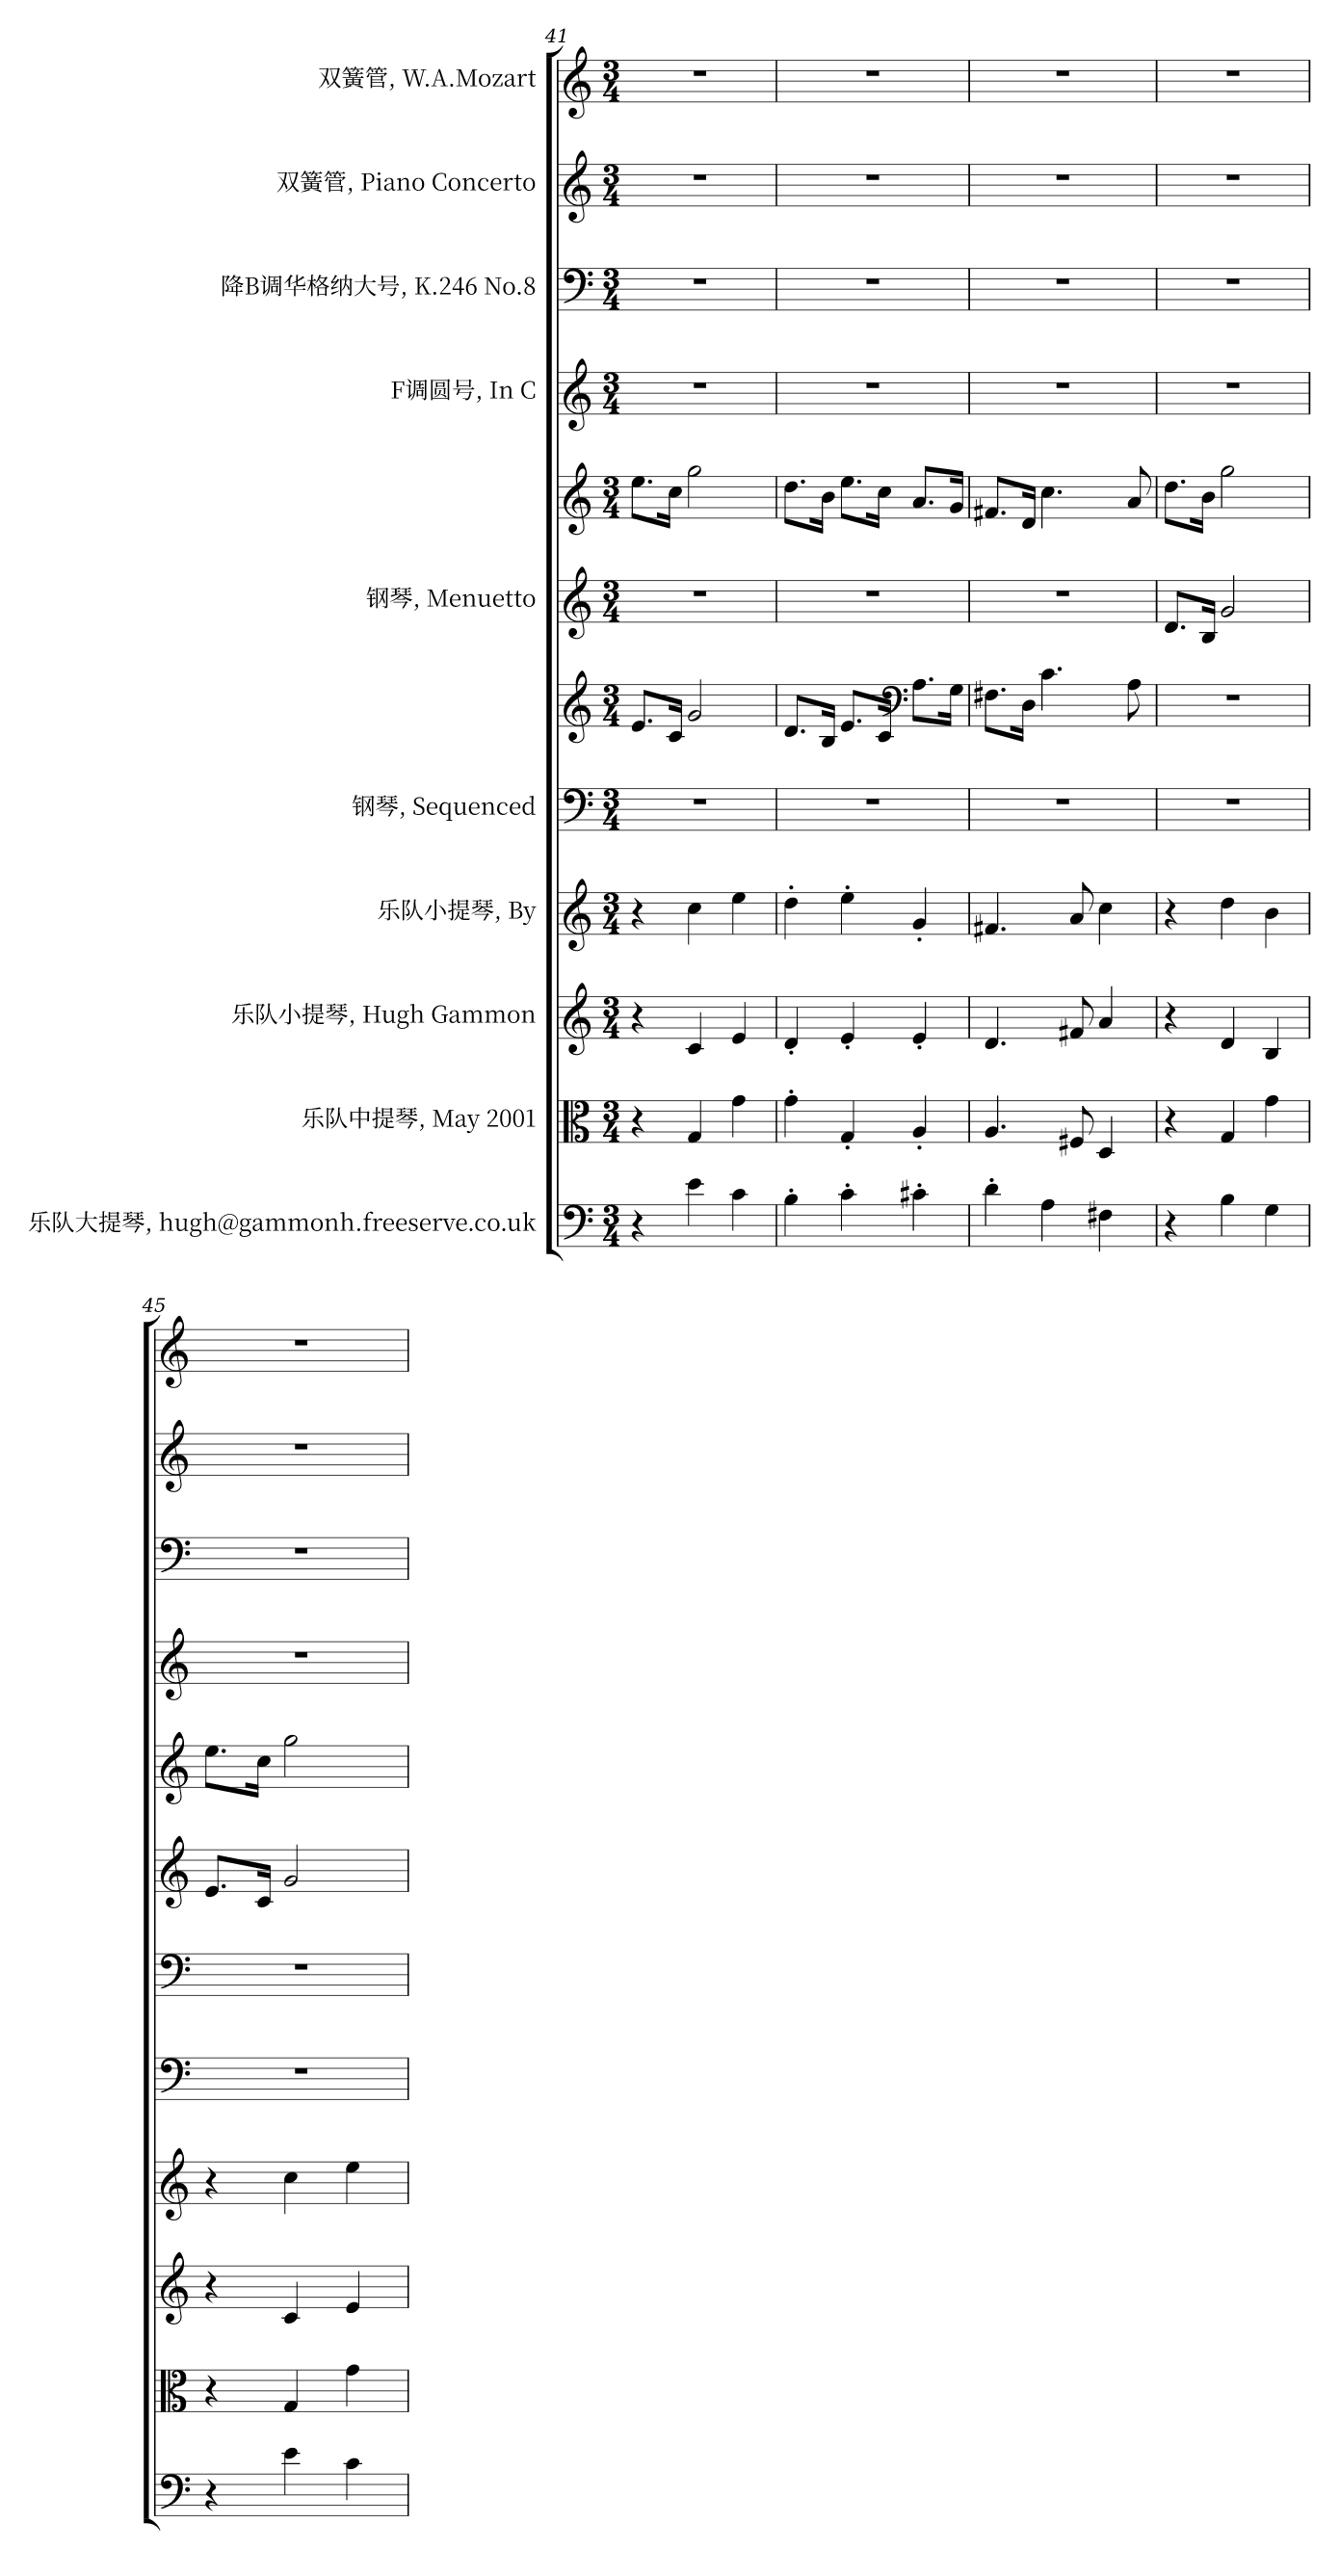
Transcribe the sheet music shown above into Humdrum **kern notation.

**kern	**kern	**kern	**kern	**kern	**kern	**kern	**kern	**kern	**kern	**kern	**kern
*part10	*part9	*part8	*part7	*part6	*part6	*part5	*part5	*part4	*part3	*part2	*part1
*staff12	*staff11	*staff10	*staff9	*staff8	*staff7	*staff6	*staff5	*staff4	*staff3	*staff2	*staff1
*I"乐队大提琴, hugh@gammonh.freeserve.co.uk	*I"乐队中提琴, May 2001	*I"乐队小提琴, Hugh Gammon	*I"乐队小提琴,         By	*I"钢琴, Sequenced	*	*I"钢琴, Menuetto	*	*I"F调圆号, In C	*I"降B调华格纳大号, K.246 No.8	*I"双簧管, Piano Concerto	*I"双簧管, W.A.Mozart
*clefF4	*clefC3	*clefG2	*clefG2	*clefF4	*clefG2	*clefG2	*clefG2	*clefG2	*clefF4	*clefG2	*clefG2
*	*	*	*	*	*	*	*	*ITrd4c7	*ITrd1c2	*	*
*k[]	*k[]	*k[]	*k[]	*k[]	*k[]	*k[]	*k[]	*k[b-]	*k[b-e-]	*k[]	*k[]
*M3/4	*M3/4	*M3/4	*M3/4	*M3/4	*M3/4	*M3/4	*M3/4	*M3/4	*M3/4	*M3/4	*M3/4
=41	=41	=41	=41	=41	=41	=41	=41	=41	=41	=41	=41
4r	4r	4r	4r	2.r	8.e/L	2.r	8.ee\L	2.r	2.r	2.r	2.r
.	.	.	.	.	16c/Jk	.	16cc\Jk	.	.	.	.
4e\	4G/	4c/	4cc\	.	2g/	.	2gg\	.	.	.	.
4c\	4g\	4e/	4ee\	.	.	.	.	.	.	.	.
=42	=42	=42	=42	=42	=42	=42	=42	=42	=42	=42	=42
4B'\	4g'\	4d'/	4dd'\	2.r	8.d/L	2.r	8.dd\L	2.r	2.r	2.r	2.r
.	.	.	.	.	16B/Jk	.	16b\Jk	.	.	.	.
4c'\	4G'/	4e'/	4ee'\	.	8.e/L	.	8.ee\L	.	.	.	.
.	.	.	.	.	16c/Jk	.	16cc\Jk	.	.	.	.
*	*	*	*	*	*clefF4	*	*	*	*	*	*
4c#X'\	4A'/	4e'/	4g'/	.	8.A\L	.	8.a/L	.	.	.	.
.	.	.	.	.	16G\Jk	.	16g/Jk	.	.	.	.
!!LO:PB:g=z
=43	=43	=43	=43	=43	=43	=43	=43	=43	=43	=43	=43
4d'\	4.A/	4.d/	4.f#X/	2.r	8.F#X\L	2.r	8.f#X/L	2.r	2.r	2.r	2.r
.	.	.	.	.	16D\Jk	.	16d/Jk	.	.	.	.
4A\	.	.	.	.	4.c\	.	4.cc\	.	.	.	.
.	8F#X/	8f#X/	8a/	.	.	.	.	.	.	.	.
4F#X\	4D/	4a/	4cc\	.	.	.	.	.	.	.	.
.	.	.	.	.	8A\	.	8a/	.	.	.	.
=44	=44	=44	=44	=44	=44	=44	=44	=44	=44	=44	=44
4r	4r	4r	4r	2.r	2.r	8.d/L	8.dd\L	2.r	2.r	2.r	2.r
.	.	.	.	.	.	16B/Jk	16b\Jk	.	.	.	.
4B\	4G/	4d/	4dd\	.	.	2g/	2gg\	.	.	.	.
4G\	4g\	4B/	4b\	.	.	.	.	.	.	.	.
=45	=45	=45	=45	=45	=45	=45	=45	=45	=45	=45	=45
4r	4r	4r	4r	2.r	2.r	8.e/L	8.ee\L	2.r	2.r	2.r	2.r
.	.	.	.	.	.	16c/Jk	16cc\Jk	.	.	.	.
4e\	4G/	4c/	4cc\	.	.	2g/	2gg\	.	.	.	.
4c\	4g\	4e/	4ee\	.	.	.	.	.	.	.	.
=	=	=	=	=	=	=	=	=	=	=	=
*-	*-	*-	*-	*-	*-	*-	*-	*-	*-	*-	*-
